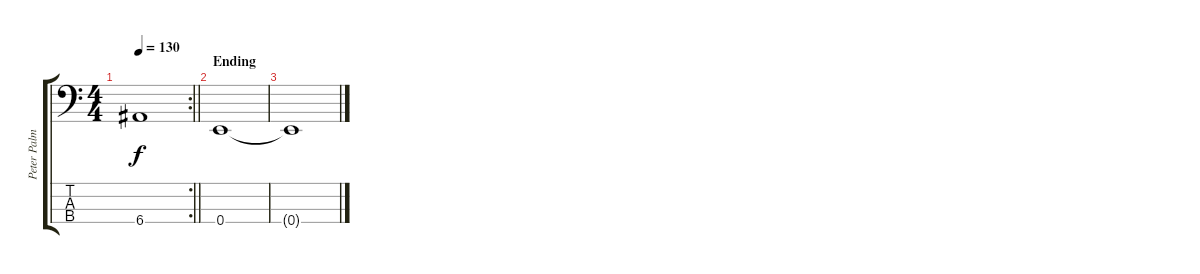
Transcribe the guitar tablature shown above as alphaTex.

\track ("Peter Palmdahl" "Peter Palm") {instrument electricbassfinger}
\staff {score tabs}
\tuning (G2 D2 A1 E1) {hide}
\rc 2
\ts (4 4)
\tempo 130
\clef f4
\barLineRight lightlight
\ks c
6.4.1{dy f} |
\section ("" "Ending")
0.4.1 |
0.4{t}.1
